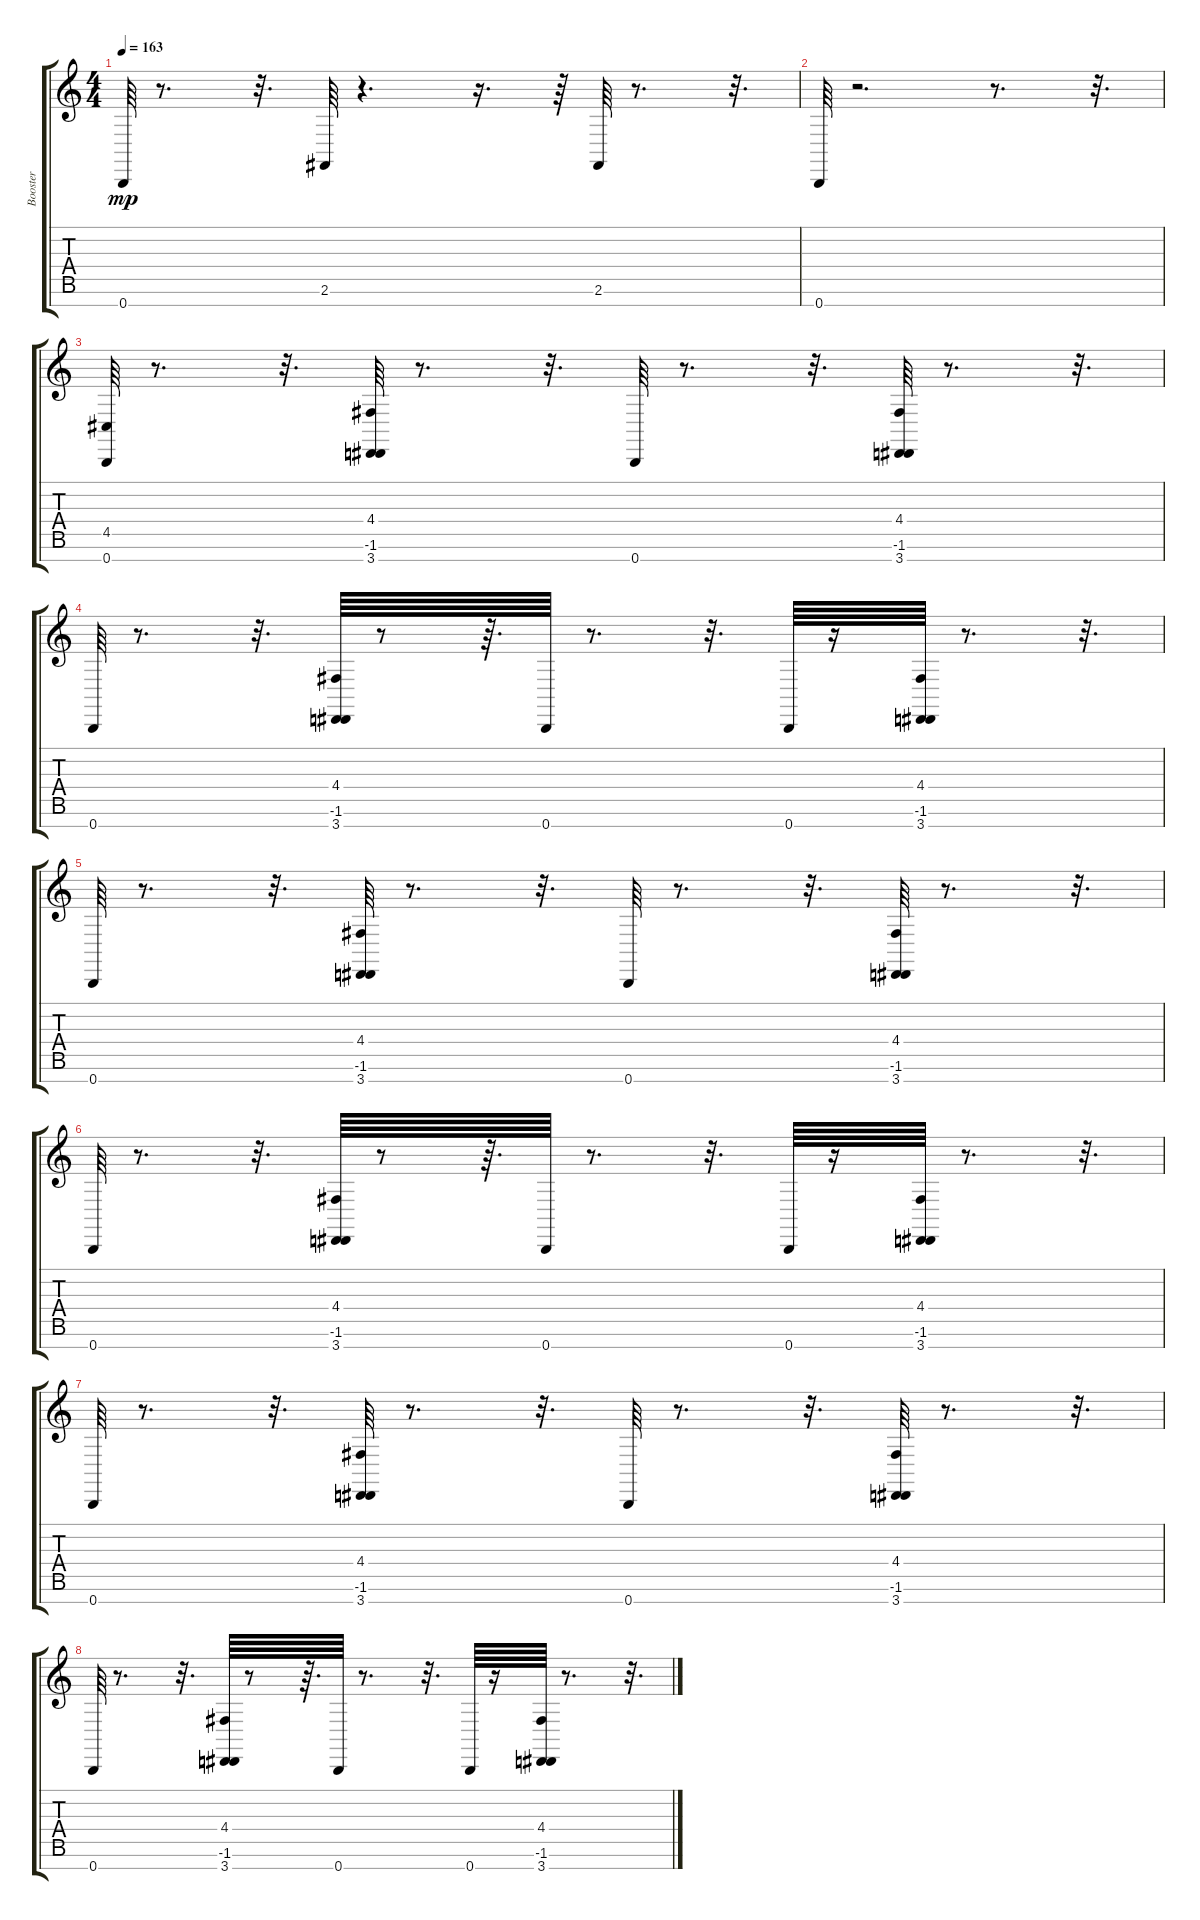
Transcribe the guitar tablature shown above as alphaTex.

\track ("Booster" "Booster") {instrument acousticgrandpiano}
\staff {score tabs}
\tuning (E4 B3 G3 D3 A2 E2 B1) {hide}
\ts (4 4)
\tempo 163
\clef g2
\ks c
0.7.64{dy mp} r.8{d} r.32{d} 2.6.64 r.4{d} r.16{d} r.64 2.6.64 r.8{d} r.32{d} |
0.7.64 r.2{d} r.8{d} r.32{d} |
(4.5 0.7).64 r.8{d} r.32{d} (4.4 -1.6 3.7).64 r.8{d} r.32{d} 0.7.64 r.8{d} r.32{d} (4.4 -1.6 3.7).64 r.8{d} r.32{d} |
0.7.64 r.8{d} r.32{d} (4.4 -1.6 3.7).64 r.8 r.64{d} 0.7.64 r.8{d} r.32{d} 0.7.64 r.16 (4.4 -1.6 3.7).64 r.8{d} r.32{d} |
0.7.64 r.8{d} r.32{d} (4.4 -1.6 3.7).64 r.8{d} r.32{d} 0.7.64 r.8{d} r.32{d} (4.4 -1.6 3.7).64 r.8{d} r.32{d} |
0.7.64 r.8{d} r.32{d} (4.4 -1.6 3.7).64 r.8 r.64{d} 0.7.64 r.8{d} r.32{d} 0.7.64 r.16 (4.4 -1.6 3.7).64 r.8{d} r.32{d} |
0.7.64 r.8{d} r.32{d} (4.4 -1.6 3.7).64 r.8{d} r.32{d} 0.7.64 r.8{d} r.32{d} (4.4 -1.6 3.7).64 r.8{d} r.32{d} |
0.7.64 r.8{d} r.32{d} (4.4 -1.6 3.7).64 r.8 r.64{d} 0.7.64 r.8{d} r.32{d} 0.7.64 r.16 (4.4 -1.6 3.7).64 r.8{d} r.32{d}
